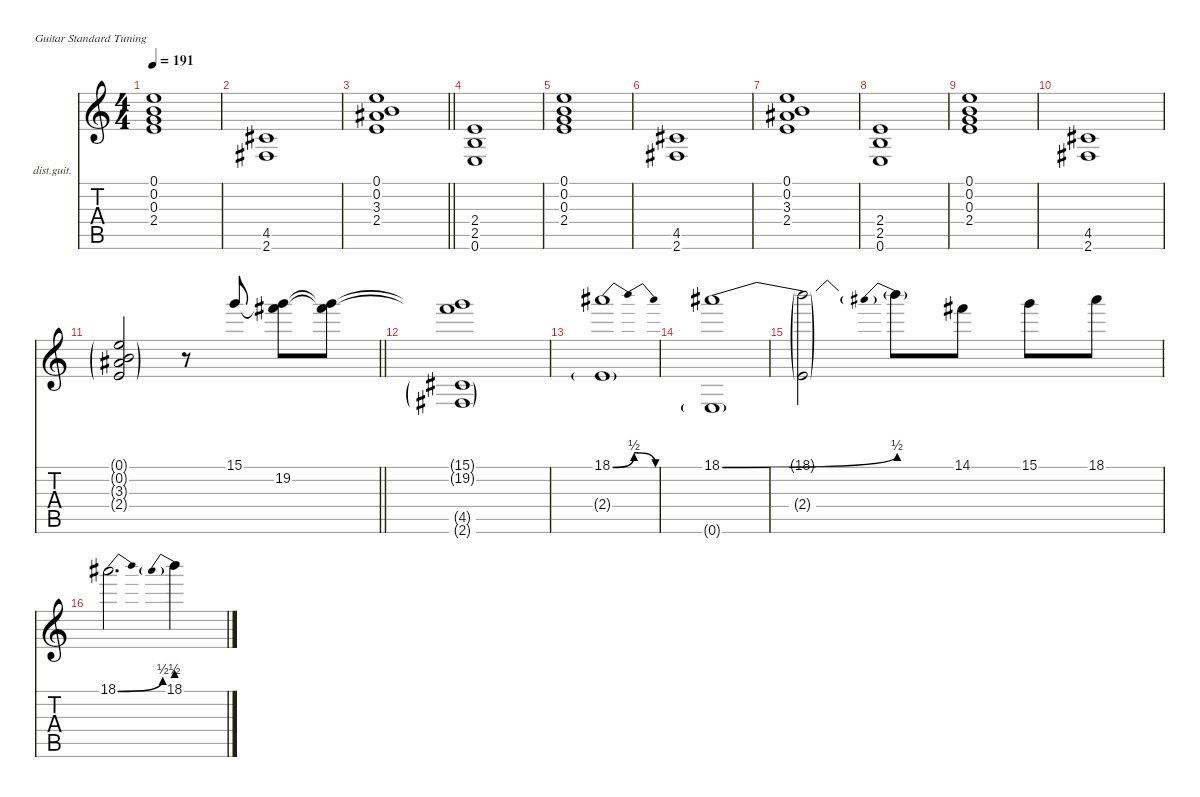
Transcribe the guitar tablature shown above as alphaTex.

\defaultSystemsLayout 4
\hideDynamics
\bracketExtendMode nobrackets
\firstSystemTrackNameOrientation horizontal
\otherSystemsTrackNameOrientation horizontal
\track ("Guitar 1" "dist.guit.") {mute instrument distortionguitar}
\staff {score tabs}
\tuning (E4 B3 G3 D3 A2 E2)
\ts (4 4)
\tempo 191
\clef g2
\ks c
(0.1 0.2 0.3 2.4).1{dy f beam Up} |
(4.5{acc #} 2.6{acc #}).1{beam Up} |
\barLineRight lightlight
(0.1 0.2 3.3{acc #} 2.4).1{beam Up} |
(2.4 2.5 0.6).1{beam Up} |
(0.1 0.2 0.3 2.4).1{beam Up} |
(4.5{acc #} 2.6{acc #}).1{beam Up} |
(0.1 0.2 3.3{acc #} 2.4).1{beam Up} |
(2.4 2.5 0.6).1{beam Up} |
(0.1 0.2 0.3 2.4).1{beam Up} |
(4.5{acc #} 2.6{acc #}).1{beam Up} |
\barLineRight lightlight
(0.1{g} 0.2{g} 3.3{g acc #} 2.4{g}).2{dy mf instrument distortionguitar beam Up} r.8{beam Up} 15.1.8{dy f beam Down} (19.2{acc #} 15.1{t}).8{beam Down} (15.1{t} 19.2{t acc #}).8{beam Down} |
(15.1{t} 19.2{t acc #} 4.5{g acc #} 2.6{g acc #}).1{beam Down} |
(18.1{be (bendrelease 0 0 9.999999599999999 2 45 2 51 0) acc #} 2.4{g}).1{beam Down} |
(18.1{be (bend 0 0 60 2) acc #} 0.6{g}).1{beam Down} |
(18.1{t} 2.4{g}).2{beam Down} 18.1{be (prebend 0 2 60 2) t}.8{beam Down} 14.1{acc #}.8{beam Down} 15.1.8{beam Down} 18.1{acc #}.8{beam Down} |
18.1{be (bend 0 0 15 2) acc #}.2{d beam Down} 18.1{be (prebend 0 2 60 2)}.4{beam Down}
